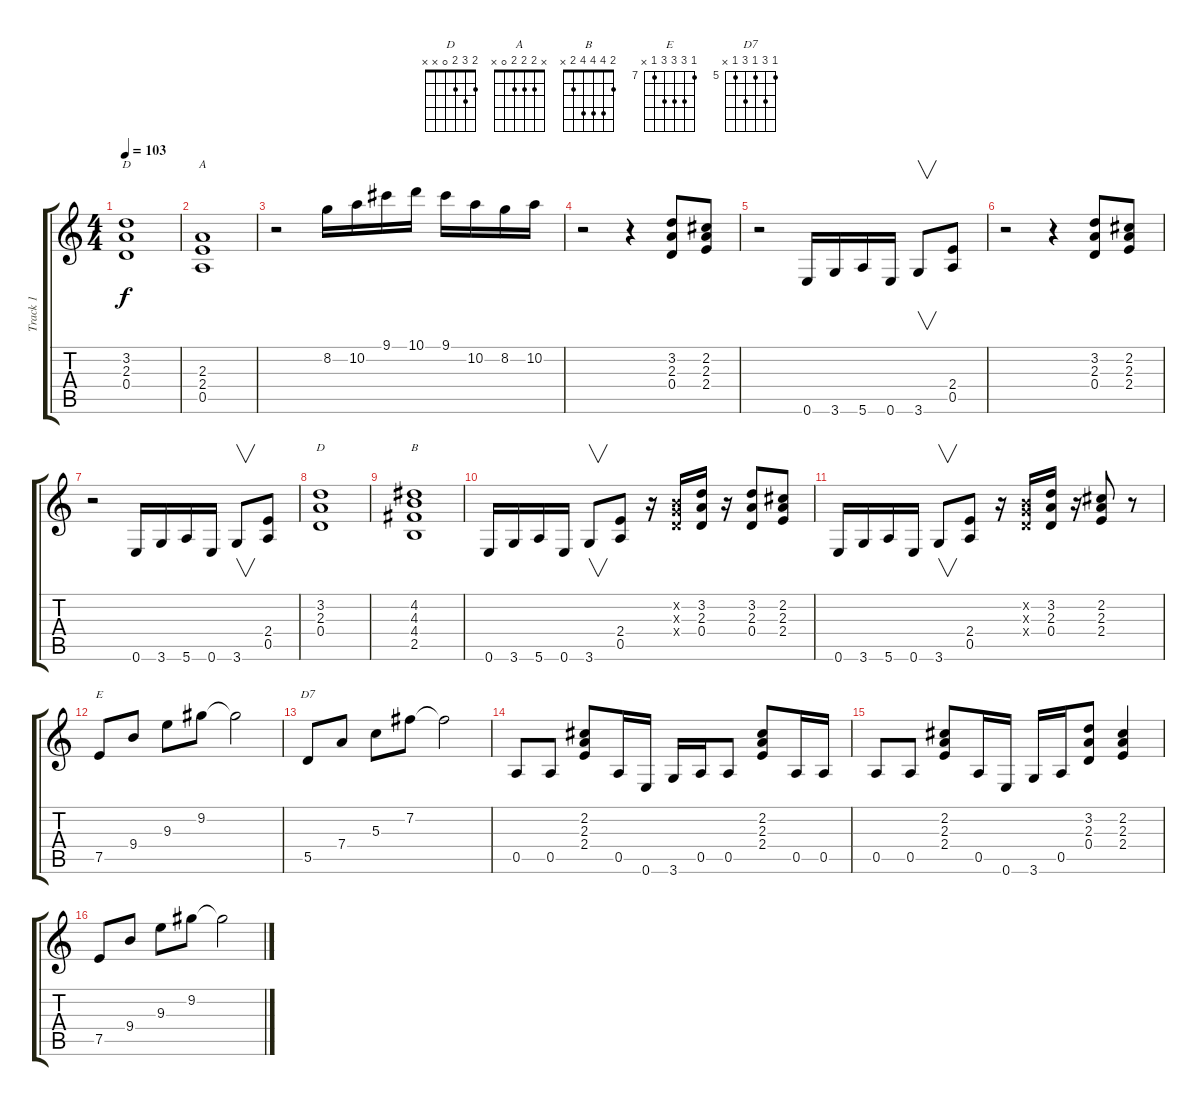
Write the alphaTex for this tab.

\track ("Track 1" "Track 1") {instrument overdrivenguitar}
\staff {score tabs}
\tuning (E4 B3 G3 D3 A2 E2) {hide}
\chord ("D" x 3 2 0 x x)
\chord ("A" x 2 2 2 0 x)
\chord ("D" 2 3 2 0 x x)
\chord ("B" 2 4 4 4 2 x)
\chord ("E" 7 9 9 9 7 x) {firstfret 7}
\chord ("D7" 5 7 5 7 5 x) {firstfret 5}
\ts (4 4)
\tempo 103
\clef g2
\ks c
(3.2 2.3 0.4).1{ch "D" dy f} |
(2.3 2.4 0.5).1{ch "A"} |
r.2 8.2.16 10.2.16 9.1.16 10.1.16 9.1.16 10.2.16 8.2.16 10.2.16 |
r.2 r.4 (3.2 2.3 0.4).8 (2.2 2.3 2.4).8 |
r.2 0.6.16 3.6.16 5.6.16 0.6.16 3.6.8{v} (2.4 0.5).8 |
r.2 r.4 (3.2 2.3 0.4).8 (2.2 2.3 2.4).8 |
r.2 0.6.16 3.6.16 5.6.16 0.6.16 3.6.8{v} (2.4 0.5).8 |
(3.2 2.3 0.4).1{ch "D"} |
(4.2 4.3 4.4 2.5).1{ch "B"} |
0.6.16 3.6.16 5.6.16 0.6.16 3.6.8{v} (2.4 0.5).8 r.16 (0.2{x} 0.3{x} 0.4{x}).16 (3.2 2.3 0.4).16 r.16 (3.2 2.3 0.4).8 (2.2 2.3 2.4).8 |
0.6.16 3.6.16 5.6.16 0.6.16 3.6.8{v} (2.4 0.5).8 r.16 (0.2{x} 0.3{x} 0.4{x}).16 (3.2 2.3 0.4).16 r.16 (2.2 2.3 2.4).8 r.8 |
7.5.8{ch "E"} 9.4.8 9.3.8 9.2.8 9.2{t}.2 |
5.5.8{ch "D7"} 7.4.8 5.3.8 7.2.8 7.2{t}.2 |
0.5.8 0.5.8 (2.2 2.3 2.4).8 0.5.16 0.6.16 3.6.16 0.5.16 0.5.8 (2.2 2.3 2.4).8 0.5.16 0.5.16 |
0.5.8 0.5.8 (2.2 2.3 2.4).8 0.5.16 0.6.16 3.6.16 0.5.16 (3.2 2.3 0.4).8 (2.2 2.3 2.4).4 |
7.5.8 9.4.8 9.3.8 9.2.8 9.2{t}.2
